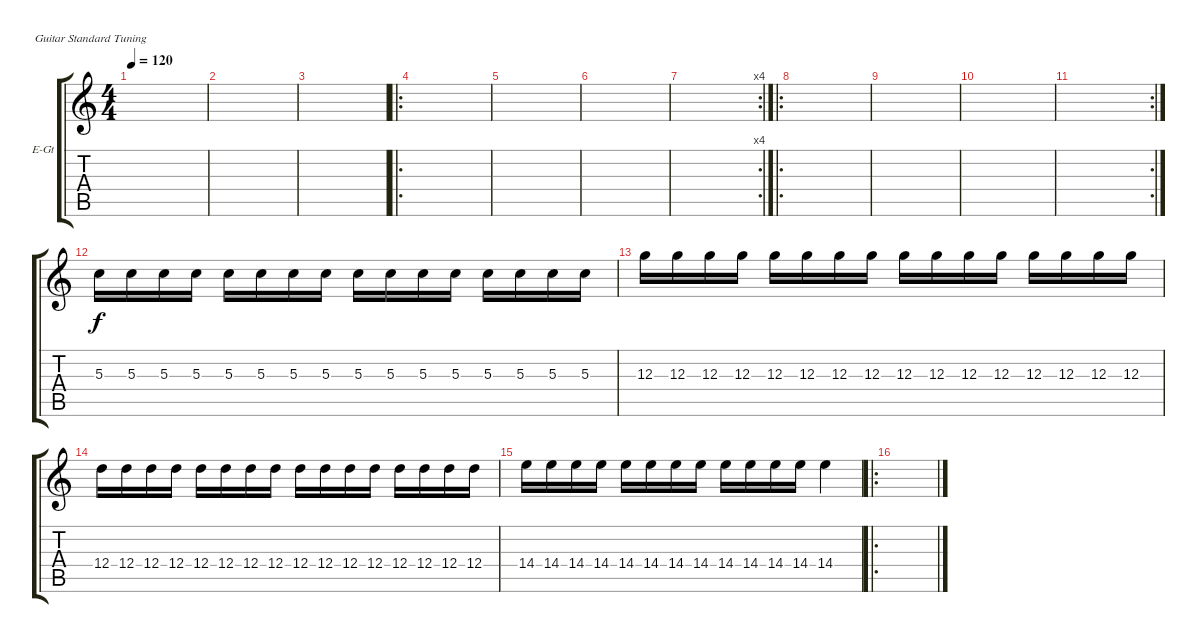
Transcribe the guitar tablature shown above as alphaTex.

\defaultSystemsLayout 4
\bracketExtendMode groupsimilarinstruments
\firstSystemTrackNameOrientation horizontal
\otherSystemsTrackNameOrientation horizontal
\track ("Electric Guitar" "E-Gt") {instrument guitarharmonics}
\staff {score tabs}
\tuning (E4 B3 G3 D3 A2 E2)
\ts (4 4)
\tempo 120
\clef g2
\scale
0.333333
\ks c
|
\scale
0.333333 |
\scale
0.312821 |
\ro
\scale
0.374359 |
\scale
0.312821 |
\scale
0.303483 |
\rc 4
\scale
0.333333 |
\ro
\scale
0.363184 |
\scale
0.322751 |
\scale
0.322751 |
\rc 2
\scale
0.354497 |
\scale
0.333333 5.3.16 5.3.16 5.3.16 5.3.16 5.3.16 5.3.16 5.3.16 5.3.16 5.3.16 5.3.16 5.3.16 5.3.16 5.3.16 5.3.16 5.3.16 5.3.16 |
\scale
0.333333 12.3.16 12.3.16 12.3.16 12.3.16 12.3.16 12.3.16 12.3.16 12.3.16 12.3.16 12.3.16 12.3.16 12.3.16 12.3.16 12.3.16 12.3.16 12.3.16 |
\scale
0.333333 12.4.16 12.4.16 12.4.16 12.4.16 12.4.16 12.4.16 12.4.16 12.4.16 12.4.16 12.4.16 12.4.16 12.4.16 12.4.16 12.4.16 12.4.16 12.4.16 |
\scale
0.312821 14.4.16 14.4.16 14.4.16 14.4.16 14.4.16 14.4.16 14.4.16 14.4.16 14.4.16 14.4.16 14.4.16 14.4.16 14.4.4 |
\ro
\scale
0.374359
